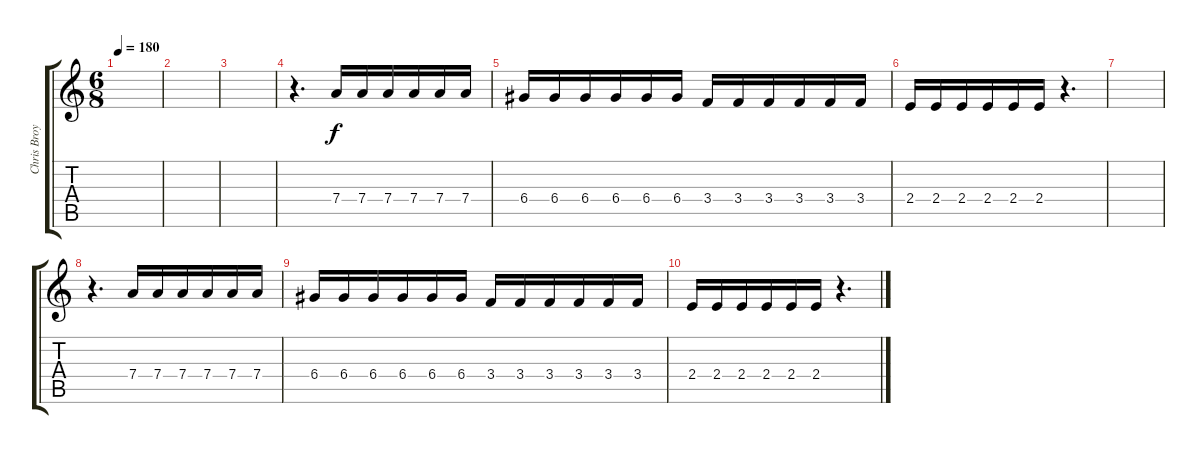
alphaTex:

\track ("Chris Broyles" "Chris Broy") {instrument overdrivenguitar}
\staff {score tabs}
\tuning (E4 B3 G3 D3 A2 D2) {hide}
\ts (6 8)
\tempo 180
\clef g2
\ks c
|
|
|
r.4{d} 7.4.16 7.4.16 7.4.16 7.4.16 7.4.16 7.4.16 |
6.4.16 6.4.16 6.4.16 6.4.16 6.4.16 6.4.16 3.4.16 3.4.16 3.4.16 3.4.16 3.4.16 3.4.16 |
2.4.16 2.4.16 2.4.16 2.4.16 2.4.16 2.4.16 r.4{d} |
|
r.4{d} 7.4.16 7.4.16 7.4.16 7.4.16 7.4.16 7.4.16 |
6.4.16 6.4.16 6.4.16 6.4.16 6.4.16 6.4.16 3.4.16 3.4.16 3.4.16 3.4.16 3.4.16 3.4.16 |
2.4.16 2.4.16 2.4.16 2.4.16 2.4.16 2.4.16 r.4{d}
